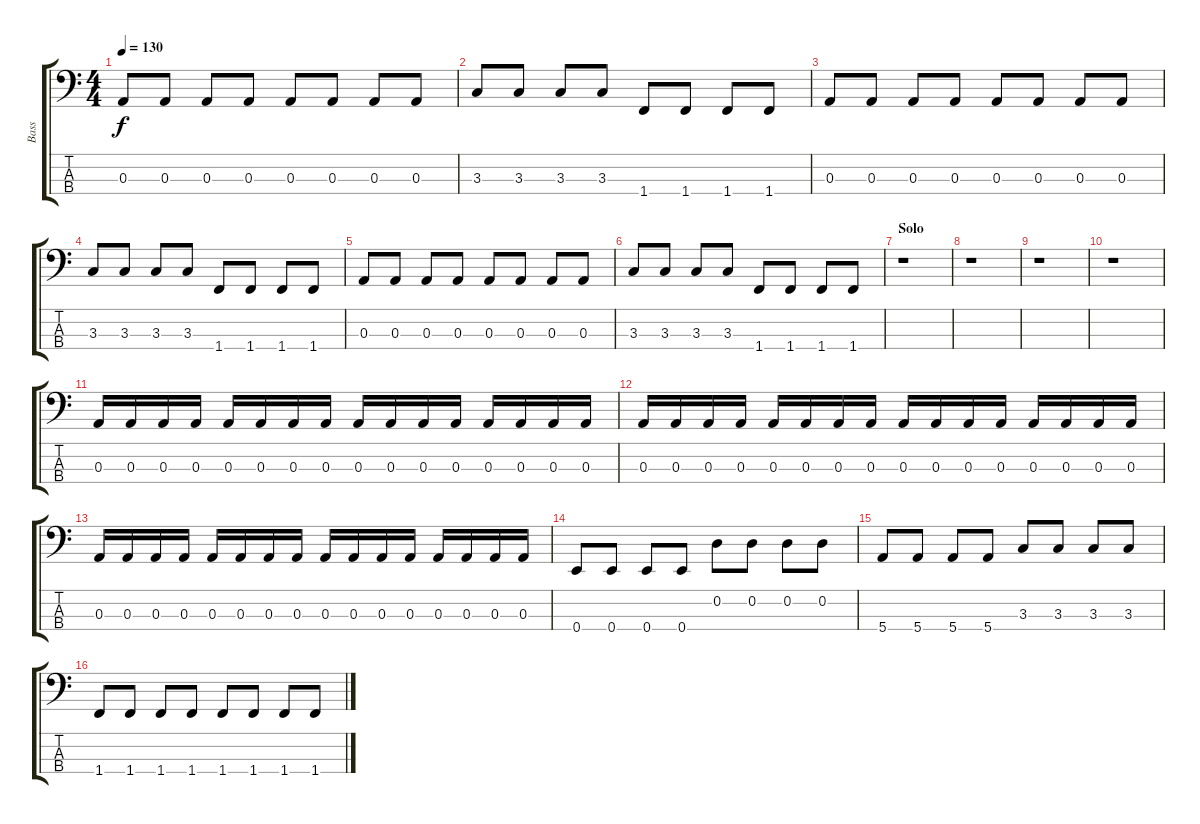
\track ("Bass" "Bass") {instrument electricbassfinger}
\staff {score tabs}
\tuning (G2 D2 A1 E1) {hide}
\ts (4 4)
\tempo 130
\clef f4
\ks c
0.3.8{dy f} 0.3.8 0.3.8 0.3.8 0.3.8 0.3.8 0.3.8 0.3.8 |
3.3.8 3.3.8 3.3.8 3.3.8 1.4.8 1.4.8 1.4.8 1.4.8 |
0.3.8 0.3.8 0.3.8 0.3.8 0.3.8 0.3.8 0.3.8 0.3.8 |
3.3.8 3.3.8 3.3.8 3.3.8 1.4.8 1.4.8 1.4.8 1.4.8 |
0.3.8 0.3.8 0.3.8 0.3.8 0.3.8 0.3.8 0.3.8 0.3.8 |
3.3.8 3.3.8 3.3.8 3.3.8 1.4.8 1.4.8 1.4.8 1.4.8 |
\section ("" "Solo")
r.1 |
r.1 |
r.1 |
r.1 |
0.3.16{volume 7} 0.3.16 0.3.16 0.3.16 0.3.16 0.3.16 0.3.16 0.3.16 0.3.16 0.3.16 0.3.16 0.3.16 0.3.16 0.3.16 0.3.16 0.3.16 |
0.3.16 0.3.16 0.3.16 0.3.16 0.3.16 0.3.16 0.3.16 0.3.16 0.3.16 0.3.16 0.3.16 0.3.16 0.3.16 0.3.16 0.3.16 0.3.16 |
0.3.16 0.3.16 0.3.16 0.3.16 0.3.16 0.3.16 0.3.16 0.3.16 0.3.16 0.3.16 0.3.16 0.3.16 0.3.16 0.3.16 0.3.16 0.3.16 |
0.4.8{volume 16} 0.4.8 0.4.8 0.4.8 0.2.8 0.2.8 0.2.8 0.2.8 |
5.4.8 5.4.8 5.4.8 5.4.8 3.3.8 3.3.8 3.3.8 3.3.8 |
1.4.8 1.4.8 1.4.8 1.4.8 1.4.8 1.4.8 1.4.8 1.4.8
